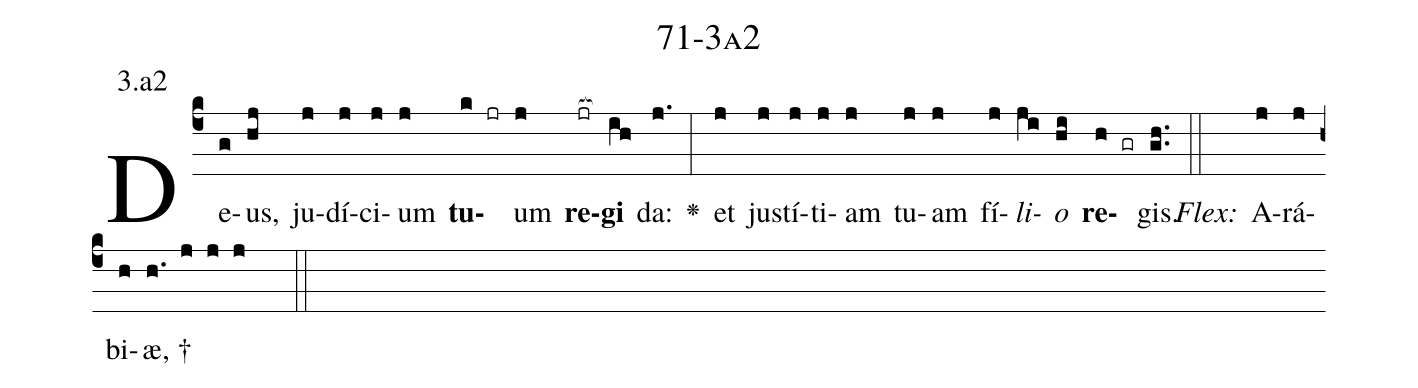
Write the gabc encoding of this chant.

name: 71-3a2;
annotation: 3.a2;
%%
(c4)De(g)us,(hj) ju(j)dí(j)ci(j)um(j) <b>tu</b>(k jr)um(j) <b>re</b>(jr[ocb:1{])<b>gi</b>(ih[ocb:0}]) da:(j.) <v>\greheightstar</v>(:) et(j) jus(j)tí(j)ti(j)am(j) tu(j)am(j) fí(j)<i>li</i>(ji)<i>o</i>(hi) <b>re</b>(h gr)gis.(gh..) (::)
<i>Flex:</i>()  A(j)rá(j)bi(h)æ, †(h. j j j  ::)

%E(j) u(j) o(ji) u(hi) a(h) e.(gh..) (::)
